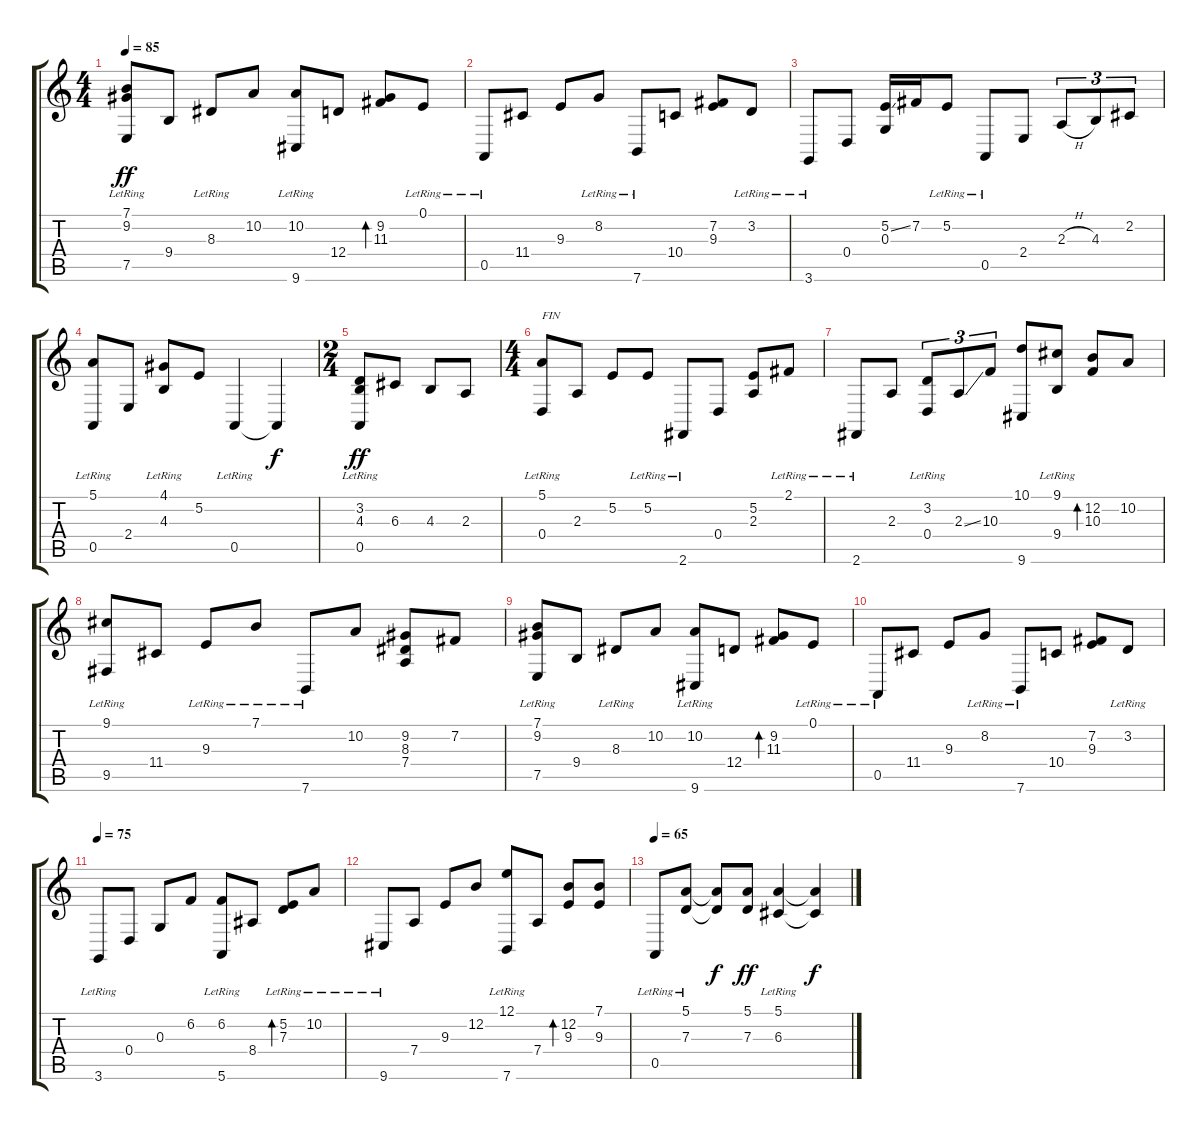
\track "" {instrument synthstrings1}
\staff {score tabs}
\tuning (E4 B3 G3 D3 A2 E2) {hide}
\ts (4 4)
\tempo 85
\clef g2
\ks c
(7.1{lr} 9.2{lr} 7.5{lr}).8{dy ff} 9.4.8 8.3{lr}.8 10.2.8 (10.2 9.6{lr}).8 12.4.8 (9.2 11.3).8{bd 120} 0.1{lr}.8 |
0.5{lr}.8 11.4.8 9.3.8 8.2{lr}.8 7.6{lr}.8 10.4.8 (7.2 9.3).8 3.2{lr}.8 |
3.6{lr}.8 0.4.8 (5.2{ss} 0.3).16 7.2.16 5.2{lr}.8 0.5{lr}.8 2.4.8 2.3{h}.8{tu (3 2)} 4.3.8{tu (3 2)} 2.2.8{tu (3 2)} |
(5.1 0.5{lr}).8 2.4.8 (4.1 4.3{lr}).8 5.2.8 0.5{lr}.4 0.5{t}.4{dy f} |
\ts (2 4)
(3.2 4.3{lr} 0.5{lr}).8{dy ff} 6.3.8 4.3.8 2.3.8 |
\ts (4 4)
(5.1 0.4{lr}).8{txt "FIN"} 2.3.8 5.2.8 5.2{lr}.8 2.6{lr}.8 0.4.8 (5.2 2.3).8 2.1{lr}.8 |
2.6{lr}.8 2.3.8 (3.2 0.4{lr}).8{tu (3 2)} 2.3{ss}.8{tu (3 2)} 10.3.8{tu (3 2)} (10.1 9.6).8 (9.1 9.4{lr}).8 (12.2 10.3).8{bd 120} 10.2.8 |
(9.1{lr} 9.5).8 11.4.8 9.3{lr}.8 7.1{lr}.8 7.6{lr}.8 10.2.8 (9.2 8.3 7.4).8 7.2.8 |
(7.1{lr} 9.2{lr} 7.5{lr}).8 9.4.8 8.3{lr}.8 10.2.8 (10.2 9.6{lr}).8 12.4.8 (9.2 11.3).8{bd 120} 0.1{lr}.8 |
0.5{lr}.8 11.4.8 9.3.8 8.2{lr}.8 7.6{lr}.8 10.4.8 (7.2 9.3).8 3.2{lr}.8 |
\tempo 75
3.6{lr}.8 0.4.8 0.3.8 6.2.8 (6.2 5.6{lr}).8 8.4.8 (5.2 7.3{lr}).8{bd 120} 10.2{lr}.8 |
9.6{lr}.8 7.4.8 9.3.8 12.2.8 (12.1{lr} 7.6{lr}).8 7.4.8 (12.2 9.3).8{bd 120} (7.1 9.3).8 |
\tempo 65
0.5{lr}.8 (5.1{lr} 7.3{lr}).8 (5.1{t} 7.3{t}).8{dy f} (5.1 7.3).8{dy ff} (5.1{lr} 6.3{lr}).4 (5.1{t} 6.3{t}).4{dy f}
